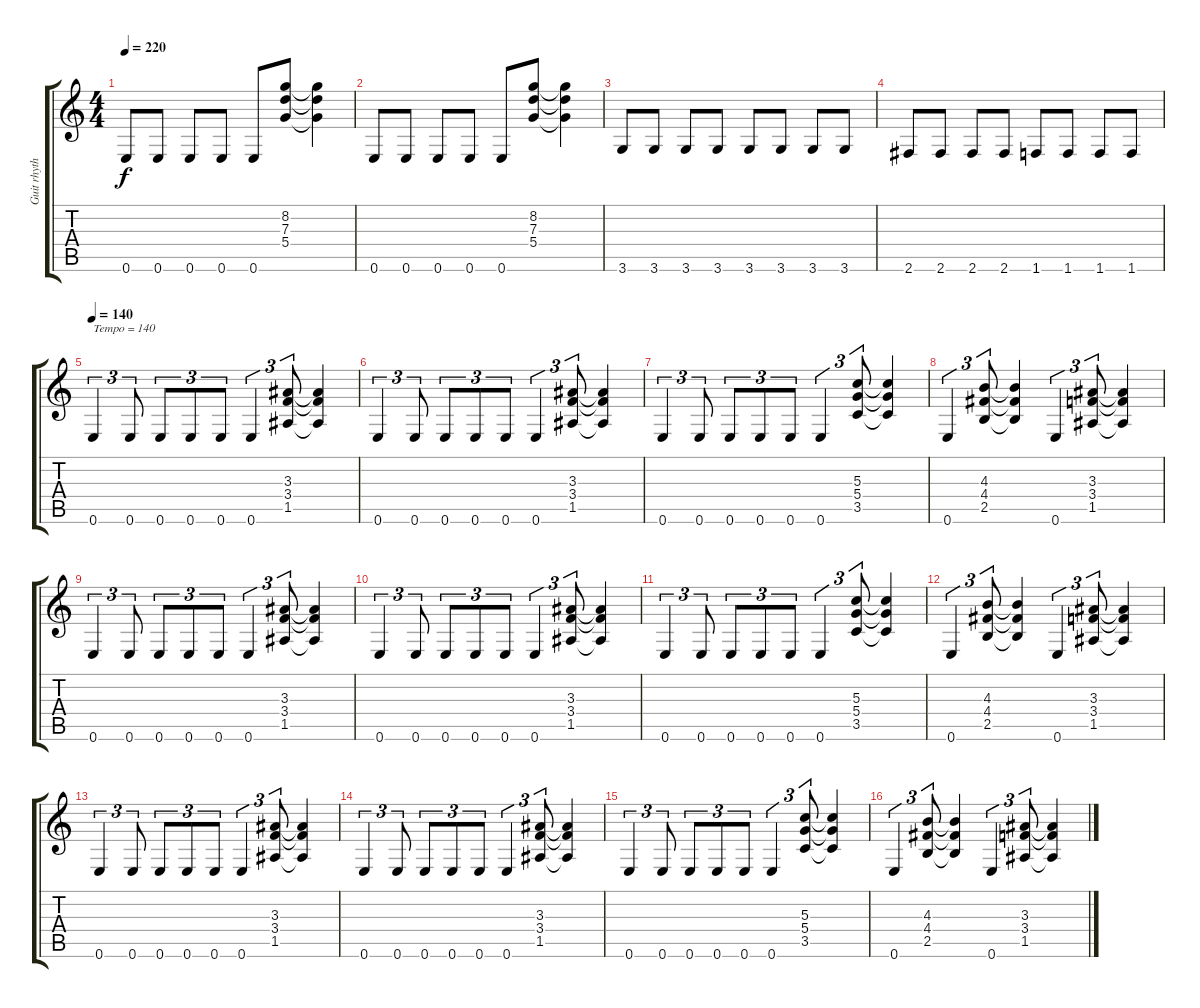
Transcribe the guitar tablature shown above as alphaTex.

\track ("Guit rhythm" "Guit rhyth") {instrument overdrivenguitar}
\staff {score tabs}
\tuning (E4 B3 G3 D3 A2 E2) {hide}
\ts (4 4)
\tempo 220
\clef g2
\ks c
0.6.8{dy f} 0.6.8 0.6.8 0.6.8 0.6.8 (8.2 7.3 5.4).8 (8.2{t} 7.3{t} 5.4{t}).4 |
0.6.8 0.6.8 0.6.8 0.6.8 0.6.8 (8.2 7.3 5.4).8 (8.2{t} 7.3{t} 5.4{t}).4 |
3.6.8 3.6.8 3.6.8 3.6.8 3.6.8 3.6.8 3.6.8 3.6.8 |
2.6.8 2.6.8 2.6.8 2.6.8 1.6.8 1.6.8 1.6.8 1.6.8 |
\tempo 140
0.6.4{tu (3 2) txt "Tempo = 140"} 0.6.8{tu (3 2)} 0.6.8{tu (3 2)} 0.6.8{tu (3 2)} 0.6.8{tu (3 2)} 0.6.4{tu (3 2)} (3.3 3.4 1.5).8{tu (3 2)} (3.3{t} 3.4{t} 1.5{t}).4 |
0.6.4{tu (3 2)} 0.6.8{tu (3 2)} 0.6.8{tu (3 2)} 0.6.8{tu (3 2)} 0.6.8{tu (3 2)} 0.6.4{tu (3 2)} (3.3 3.4 1.5).8{tu (3 2)} (3.3{t} 3.4{t} 1.5{t}).4 |
0.6.4{tu (3 2)} 0.6.8{tu (3 2)} 0.6.8{tu (3 2)} 0.6.8{tu (3 2)} 0.6.8{tu (3 2)} 0.6.4{tu (3 2)} (5.3 5.4 3.5).8{tu (3 2)} (5.3{t} 5.4{t} 3.5{t}).4 |
0.6.4{tu (3 2)} (4.3 4.4 2.5).8{tu (3 2)} (4.3{t} 4.4{t} 2.5{t}).4 0.6.4{tu (3 2)} (3.3 3.4 1.5).8{tu (3 2)} (3.3{t} 3.4{t} 1.5{t}).4 |
0.6.4{tu (3 2)} 0.6.8{tu (3 2)} 0.6.8{tu (3 2)} 0.6.8{tu (3 2)} 0.6.8{tu (3 2)} 0.6.4{tu (3 2)} (3.3 3.4 1.5).8{tu (3 2)} (3.3{t} 3.4{t} 1.5{t}).4 |
0.6.4{tu (3 2)} 0.6.8{tu (3 2)} 0.6.8{tu (3 2)} 0.6.8{tu (3 2)} 0.6.8{tu (3 2)} 0.6.4{tu (3 2)} (3.3 3.4 1.5).8{tu (3 2)} (3.3{t} 3.4{t} 1.5{t}).4 |
0.6.4{tu (3 2)} 0.6.8{tu (3 2)} 0.6.8{tu (3 2)} 0.6.8{tu (3 2)} 0.6.8{tu (3 2)} 0.6.4{tu (3 2)} (5.3 5.4 3.5).8{tu (3 2)} (5.3{t} 5.4{t} 3.5{t}).4 |
0.6.4{tu (3 2)} (4.3 4.4 2.5).8{tu (3 2)} (4.3{t} 4.4{t} 2.5{t}).4 0.6.4{tu (3 2)} (3.3 3.4 1.5).8{tu (3 2)} (3.3{t} 3.4{t} 1.5{t}).4 |
0.6.4{tu (3 2)} 0.6.8{tu (3 2)} 0.6.8{tu (3 2)} 0.6.8{tu (3 2)} 0.6.8{tu (3 2)} 0.6.4{tu (3 2)} (3.3 3.4 1.5).8{tu (3 2)} (3.3{t} 3.4{t} 1.5{t}).4 |
0.6.4{tu (3 2)} 0.6.8{tu (3 2)} 0.6.8{tu (3 2)} 0.6.8{tu (3 2)} 0.6.8{tu (3 2)} 0.6.4{tu (3 2)} (3.3 3.4 1.5).8{tu (3 2)} (3.3{t} 3.4{t} 1.5{t}).4 |
0.6.4{tu (3 2)} 0.6.8{tu (3 2)} 0.6.8{tu (3 2)} 0.6.8{tu (3 2)} 0.6.8{tu (3 2)} 0.6.4{tu (3 2)} (5.3 5.4 3.5).8{tu (3 2)} (5.3{t} 5.4{t} 3.5{t}).4 |
0.6.4{tu (3 2)} (4.3 4.4 2.5).8{tu (3 2)} (4.3{t} 4.4{t} 2.5{t}).4 0.6.4{tu (3 2)} (3.3 3.4 1.5).8{tu (3 2)} (3.3{t} 3.4{t} 1.5{t}).4
